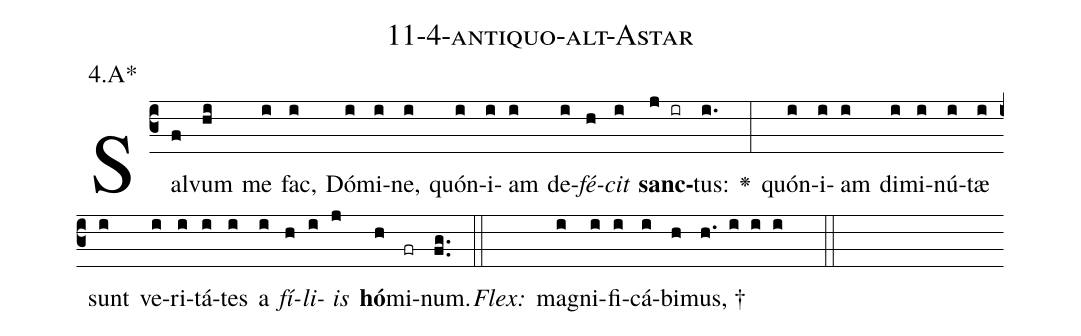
name: 11-4-antiquo-alt-Astar;
annotation: 4.A*;
%%
(c3)Sal(f)vum(hi) me(i) fac,(i) Dó(i)mi(i)ne,(i) quón(i)i(i)am(i) de(i)<i>fé</i>(h)<i>cit</i>(i) <b>sanc</b>(j ir)tus:(i.) <v>\greheightstar</v>(:) quón(i)i(i)am(i) di(i)mi(i)nú(i)tæ(i) sunt(i) ve(i)ri(i)tá(i)tes(i) a(i) <i>fí</i>(h)<i>li</i>(i)<i>is</i>(j) <b>hó</b>(h)mi(fr)num.(fg..) (::)
<i>Flex:</i>()  ma(i)gni(i)fi(i)cá(i)bi(h)mus, †(h. i i i  ::)

%E(i) u(h) o(i) u(j) a(h) e.(fg..) (::)
